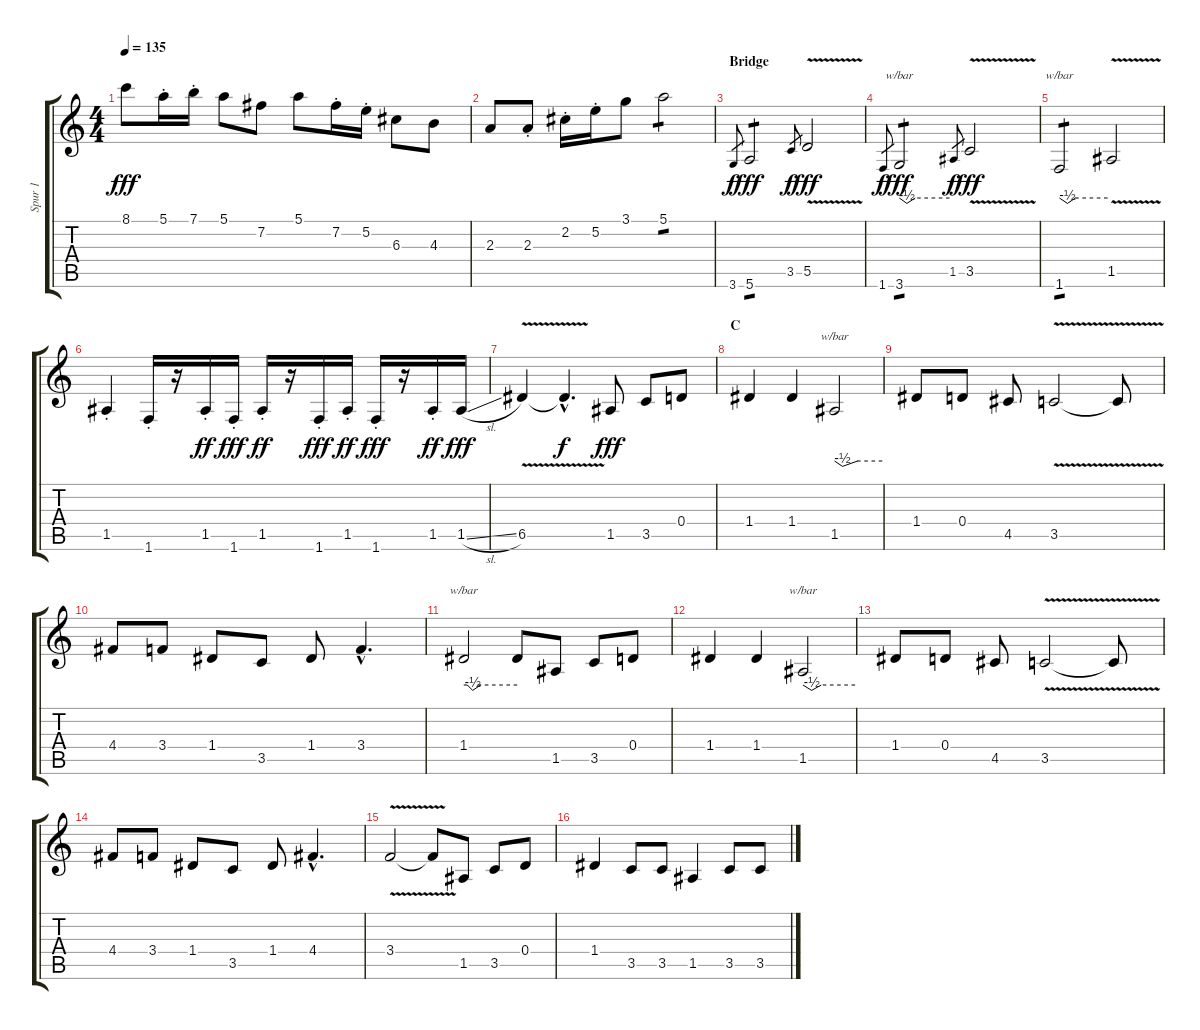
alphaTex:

\track ("Spur 1" "Spur 1") {instrument electricguitarclean}
\staff {score tabs}
\tuning (E4 B3 G3 D3 A2 E2) {hide}
\ts (4 4)
\tempo 135
\clef g2
\ks c
8.1.8{dy fff} 5.1{st}.16 7.1{st}.16 5.1.8 7.2.8 5.1.8 7.2{st}.16 5.2{st}.16 6.3.8 4.3.8 |
2.3.8 2.3{st}.8 2.2{st}.16 5.2{st}.16 3.1.8 5.1.2{tp 1} |
\section ("" "Bridge")
3.6.8{gr dy f} 5.6.2{tp 1 dy fff instrument electricguitarclean} 3.5.8{gr dy f} 5.5{v}.2{dy fff} |
1.6.8{gr dy f} 3.6.2{tbe (custom default 0 0 9 -2 19 0 60 0) tp 1 dy fff} 1.5.8{gr dy f} 3.5{v}.2{dy fff} |
1.6.2{tbe (custom default 0 0 10 -2 20 0 60 0) tp 1} 1.5{v}.2 |
1.5{st}.4{instrument electricguitarclean} 1.6{st}.16 r.16 1.5{st}.16{dy ff} 1.6{st}.16{dy fff} 1.5{st}.16{dy ff} r.16 1.6{st}.16{dy fff} 1.5{st}.16{dy ff} 1.6{st}.16{dy fff} r.16 1.5{st}.16{dy ff} 1.5{sl}.16{dy fff} |
6.5{v}.4 6.5{hac t}.4{d dy f volume 16 instrument electricguitarclean} 1.5.8{dy fff} 3.5.8 0.4.8 |
\section ("" "C")
1.4.4 1.4.4 1.5.2{tbe (custom default 0 0 10 -2 29 0 60 0)} |
1.4.8 0.4.8 4.5.8 3.5{v}.2 3.5{t}.8 |
4.4.8 3.4.8 1.4.8 3.5.8 1.4.8 3.4{hac}.4{d} |
1.4.2{tbe (custom default 0 0 4 0 10 -2 19 0 60 0)} 1.4{t}.8 1.5.8 3.5.8 0.4.8 |
1.4.4 1.4.4 1.5.2{tbe (custom default 0 0 10 -2 21 0 60 0)} |
1.4.8 0.4.8 4.5.8 3.5{v}.2 3.5{t}.8 |
4.4.8 3.4.8 1.4.8 3.5.8 1.4.8 4.4{hac}.4{d} |
3.4{v}.2 3.4{t}.8 1.5.8 3.5.8 0.4.8 |
1.4.4 3.5.8 3.5.8 1.5.4 3.5.8 3.5.8
